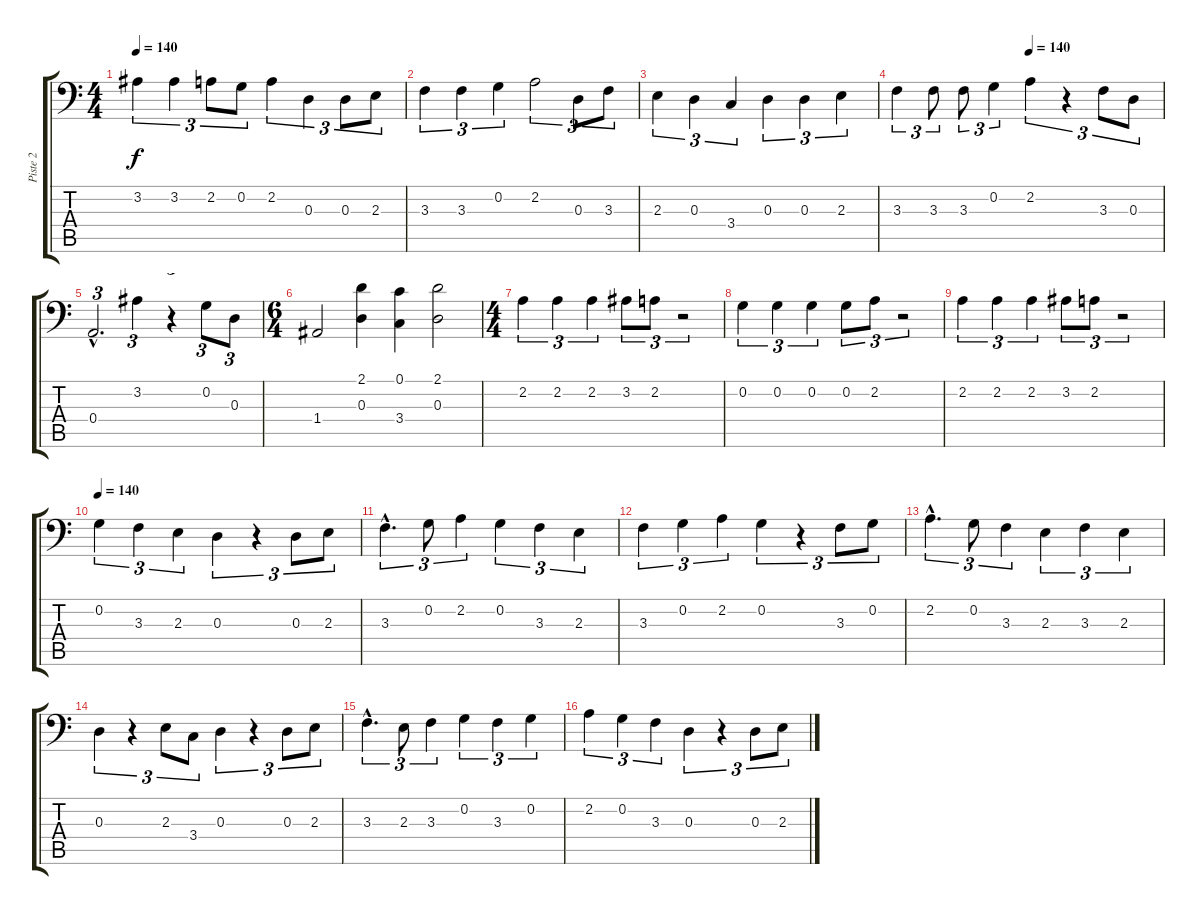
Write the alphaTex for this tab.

\track ("Piste 2" "Piste 2") {instrument electricbassfinger}
\staff {score tabs}
\tuning (C3 G2 D2 A1 E1 B0) {hide}
\ts (4 4)
\tempo 140
\clef f4
\ks c
3.2.4{tu (3 2) dy f} 3.2.4{tu (3 2)} 2.2.8{tu (3 2)} 0.2.8{tu (3 2)} 2.2.4{tu (3 2)} 0.3.4{tu (3 2)} 0.3.8{tu (3 2)} 2.3.8{tu (3 2)} |
3.3.4{tu (3 2)} 3.3.4{tu (3 2)} 0.2.4{tu (3 2)} 2.2.2{tu (3 2)} 0.3.8{tu (3 2)} 3.3.8{tu (3 2)} |
2.3.4{tu (3 2)} 0.3.4{tu (3 2)} 3.4.4{tu (3 2)} 0.3.4{tu (3 2)} 0.3.4{tu (3 2)} 2.3.4{tu (3 2)} |
\tempo (140 0.5)
3.3.4{tu (3 2)} 3.3.8{tu (3 2)} 3.3.8{tu (3 2)} 0.2.4{tu (3 2)} 2.2.4{tu (3 2)} r.4{tu (3 2)} 3.3.8{tu (3 2)} 0.3.8{tu (3 2)} |
0.4{hac}.2{d tu (3 2)} 3.2.4{tu (3 2)} r.4{tu (3 2)} 0.2.8{tu (3 2)} 0.3.8{tu (3 2)} |
\ts (6 4)
1.4.2 (2.1 0.3).4 (0.1 3.4).4 (2.1 0.3).2 |
\ts (4 4)
2.2.4{tu (3 2)} 2.2.4{tu (3 2)} 2.2.4{tu (3 2)} 3.2.8{tu (3 2)} 2.2.8{tu (3 2)} r.2{tu (3 2)} |
0.2.4{tu (3 2)} 0.2.4{tu (3 2)} 0.2.4{tu (3 2)} 0.2.8{tu (3 2)} 2.2.8{tu (3 2)} r.2{tu (3 2)} |
2.2.4{tu (3 2)} 2.2.4{tu (3 2)} 2.2.4{tu (3 2)} 3.2.8{tu (3 2)} 2.2.8{tu (3 2)} r.2{tu (3 2)} |
\tempo 140
0.2.4{tu (3 2)} 3.3.4{tu (3 2)} 2.3.4{tu (3 2)} 0.3.4{tu (3 2)} r.4{tu (3 2)} 0.3.8{tu (3 2)} 2.3.8{tu (3 2)} |
3.3{hac}.4{d tu (3 2)} 0.2.8{tu (3 2)} 2.2.4{tu (3 2)} 0.2.4{tu (3 2)} 3.3.4{tu (3 2)} 2.3.4{tu (3 2)} |
3.3.4{tu (3 2)} 0.2.4{tu (3 2)} 2.2.4{tu (3 2)} 0.2.4{tu (3 2)} r.4{tu (3 2)} 3.3.8{tu (3 2)} 0.2.8{tu (3 2)} |
2.2{hac}.4{d tu (3 2)} 0.2.8{tu (3 2)} 3.3.4{tu (3 2)} 2.3.4{tu (3 2)} 3.3.4{tu (3 2)} 2.3.4{tu (3 2)} |
0.3.4{tu (3 2)} r.4{tu (3 2)} 2.3.8{tu (3 2)} 3.4.8{tu (3 2)} 0.3.4{tu (3 2)} r.4{tu (3 2)} 0.3.8{tu (3 2)} 2.3.8{tu (3 2)} |
3.3{hac}.4{d tu (3 2)} 2.3.8{tu (3 2)} 3.3.4{tu (3 2)} 0.2.4{tu (3 2)} 3.3.4{tu (3 2)} 0.2.4{tu (3 2)} |
2.2.4{tu (3 2)} 0.2.4{tu (3 2)} 3.3.4{tu (3 2)} 0.3.4{tu (3 2)} r.4{tu (3 2)} 0.3.8{tu (3 2)} 2.3.8{tu (3 2)}
